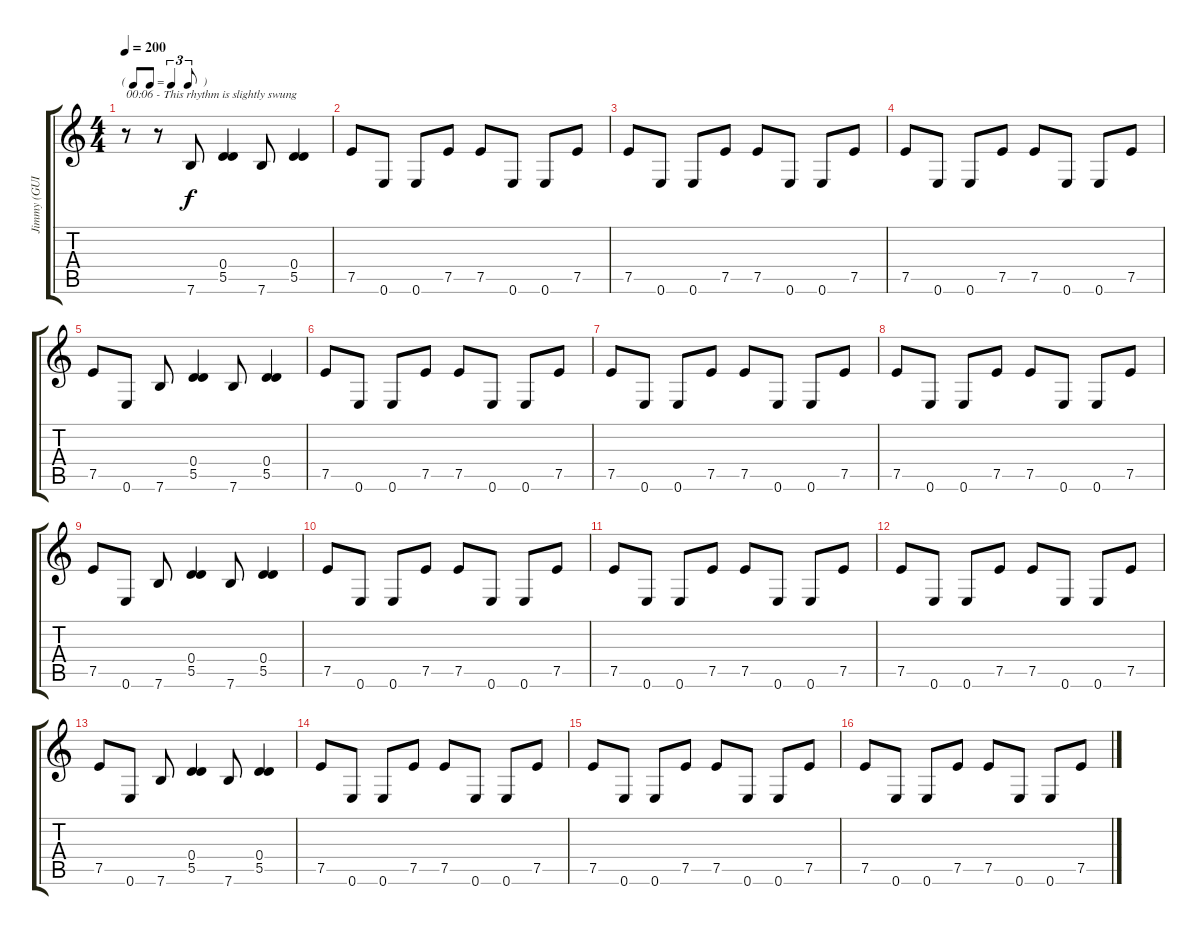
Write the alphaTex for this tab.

\track ("Jimmy (GUITAR)" "Jimmy (GUI") {instrument distortionguitar}
\staff {score tabs}
\tuning (E4 B3 G3 D3 A2 E2) {hide}
\ts (4 4)
\tf triplet8th
\tempo 200
\clef g2
\ks c
r.8{txt "00:06 - This rhythm is slightly swung" dy f instrument distortionguitar} r.8 7.6.8 (0.4 5.5).4 7.6.8 (0.4 5.5).4 |
7.5.8 0.6.8 0.6.8 7.5.8 7.5.8 0.6.8 0.6.8 7.5.8 |
7.5.8 0.6.8 0.6.8 7.5.8 7.5.8 0.6.8 0.6.8 7.5.8 |
7.5.8 0.6.8 0.6.8 7.5.8 7.5.8 0.6.8 0.6.8 7.5.8 |
7.5.8 0.6.8 7.6.8 (0.4 5.5).4 7.6.8 (0.4 5.5).4 |
7.5.8 0.6.8 0.6.8 7.5.8 7.5.8 0.6.8 0.6.8 7.5.8 |
7.5.8 0.6.8 0.6.8 7.5.8 7.5.8 0.6.8 0.6.8 7.5.8 |
7.5.8 0.6.8 0.6.8 7.5.8 7.5.8 0.6.8 0.6.8 7.5.8 |
7.5.8 0.6.8 7.6.8 (0.4 5.5).4 7.6.8 (0.4 5.5).4 |
7.5.8 0.6.8 0.6.8 7.5.8 7.5.8 0.6.8 0.6.8 7.5.8 |
7.5.8 0.6.8 0.6.8 7.5.8 7.5.8 0.6.8 0.6.8 7.5.8 |
7.5.8 0.6.8 0.6.8 7.5.8 7.5.8 0.6.8 0.6.8 7.5.8 |
7.5.8 0.6.8 7.6.8 (0.4 5.5).4 7.6.8 (0.4 5.5).4 |
7.5.8 0.6.8 0.6.8 7.5.8 7.5.8 0.6.8 0.6.8 7.5.8 |
7.5.8 0.6.8 0.6.8 7.5.8 7.5.8 0.6.8 0.6.8 7.5.8 |
7.5.8 0.6.8 0.6.8 7.5.8 7.5.8 0.6.8 0.6.8 7.5.8
